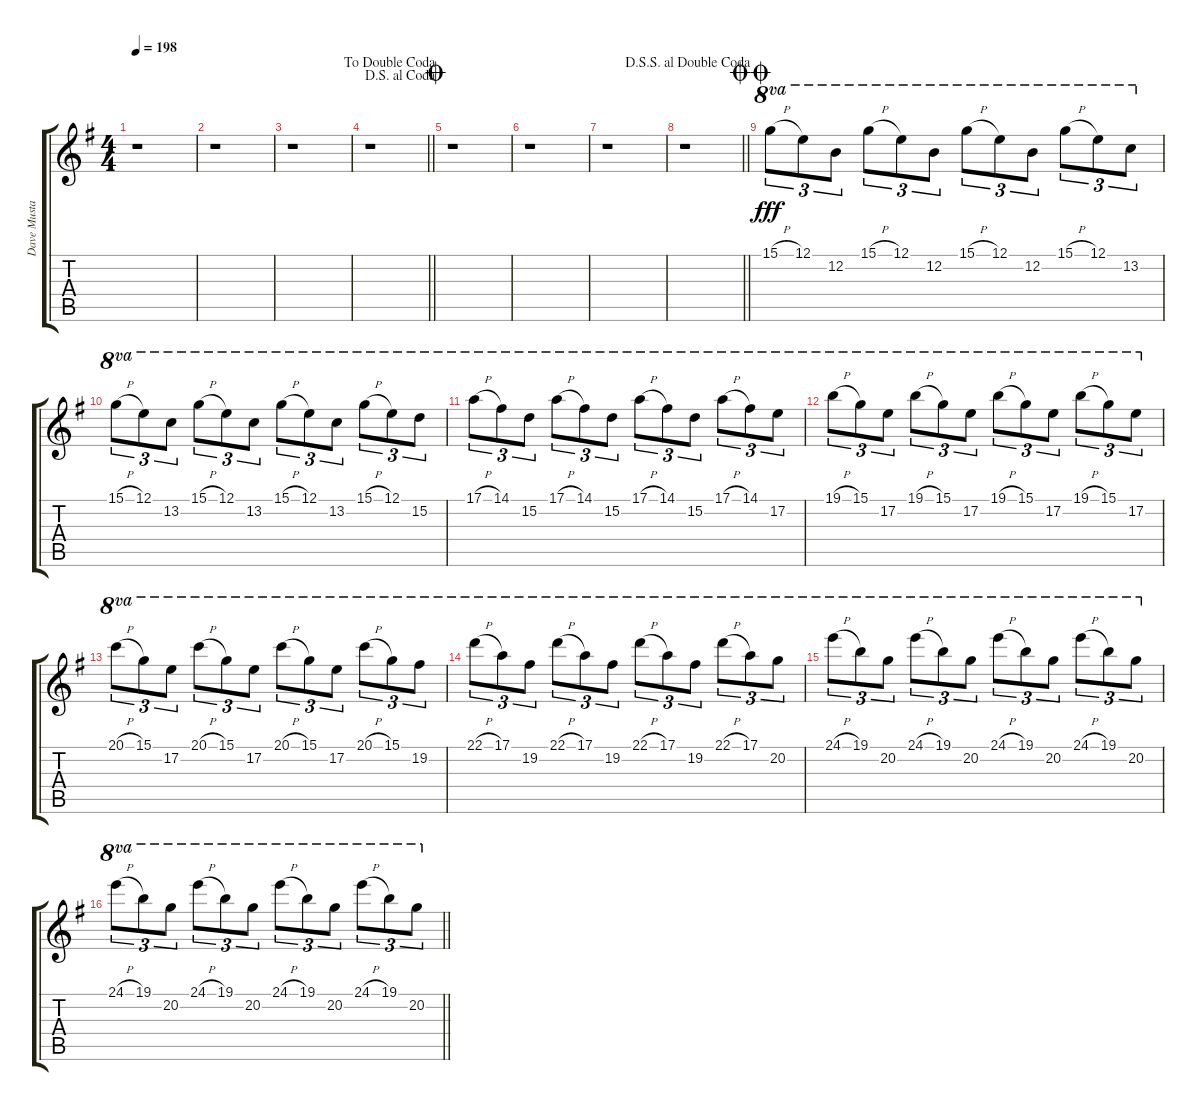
\track ("Dave Mustaine" "Dave Musta") {instrument overdrivenguitar}
\staff {score tabs}
\tuning (E4 B3 G3 D3 A2 E2) {hide}
\ts (4 4)
\tempo 198
\clef g2
\ks g
r.1{dy fff} |
r.1 |
r.1 |
\jump dalsegnoalcoda
\jump dadoublecoda
\barLineRight lightlight
r.1 |
\jump coda
r.1 |
r.1 |
r.1 |
\jump dalsegnosegnoaldoublecoda
\barLineRight lightlight
r.1 |
\jump doublecoda
15.1{h}.8{tu (3 2) ot 8va} 12.1.8{tu (3 2) ot 8va} 12.2.8{tu (3 2) ot 8va} 15.1{h}.8{tu (3 2) ot 8va} 12.1.8{tu (3 2) ot 8va} 12.2.8{tu (3 2) ot 8va} 15.1{h}.8{tu (3 2) ot 8va} 12.1.8{tu (3 2) ot 8va} 12.2.8{tu (3 2) ot 8va} 15.1{h}.8{tu (3 2) ot 8va} 12.1.8{tu (3 2) ot 8va} 13.2.8{tu (3 2) ot 8va} |
15.1{h}.8{tu (3 2) ot 8va} 12.1.8{tu (3 2) ot 8va} 13.2.8{tu (3 2) ot 8va} 15.1{h}.8{tu (3 2) ot 8va} 12.1.8{tu (3 2) ot 8va} 13.2.8{tu (3 2) ot 8va} 15.1{h}.8{tu (3 2) ot 8va} 12.1.8{tu (3 2) ot 8va} 13.2.8{tu (3 2) ot 8va} 15.1{h}.8{tu (3 2) ot 8va} 12.1.8{tu (3 2) ot 8va} 15.2.8{tu (3 2) ot 8va} |
17.1{h}.8{tu (3 2) ot 8va} 14.1.8{tu (3 2) ot 8va} 15.2.8{tu (3 2) ot 8va} 17.1{h}.8{tu (3 2) ot 8va} 14.1.8{tu (3 2) ot 8va} 15.2.8{tu (3 2) ot 8va} 17.1{h}.8{tu (3 2) ot 8va} 14.1.8{tu (3 2) ot 8va} 15.2.8{tu (3 2) ot 8va} 17.1{h}.8{tu (3 2) ot 8va} 14.1.8{tu (3 2) ot 8va} 17.2.8{tu (3 2) ot 8va} |
19.1{h}.8{tu (3 2) ot 8va} 15.1.8{tu (3 2) ot 8va} 17.2.8{tu (3 2) ot 8va} 19.1{h}.8{tu (3 2) ot 8va} 15.1.8{tu (3 2) ot 8va} 17.2.8{tu (3 2) ot 8va} 19.1{h}.8{tu (3 2) ot 8va} 15.1.8{tu (3 2) ot 8va} 17.2.8{tu (3 2) ot 8va} 19.1{h}.8{tu (3 2) ot 8va} 15.1.8{tu (3 2) ot 8va} 17.2.8{tu (3 2) ot 8va} |
20.1{h}.8{tu (3 2) ot 8va} 15.1.8{tu (3 2) ot 8va} 17.2.8{tu (3 2) ot 8va} 20.1{h}.8{tu (3 2) ot 8va} 15.1.8{tu (3 2) ot 8va} 17.2.8{tu (3 2) ot 8va} 20.1{h}.8{tu (3 2) ot 8va} 15.1.8{tu (3 2) ot 8va} 17.2.8{tu (3 2) ot 8va} 20.1{h}.8{tu (3 2) ot 8va} 15.1.8{tu (3 2) ot 8va} 19.2.8{tu (3 2) ot 8va} |
22.1{h}.8{tu (3 2) ot 8va} 17.1.8{tu (3 2) ot 8va} 19.2.8{tu (3 2) ot 8va} 22.1{h}.8{tu (3 2) ot 8va} 17.1.8{tu (3 2) ot 8va} 19.2.8{tu (3 2) ot 8va} 22.1{h}.8{tu (3 2) ot 8va} 17.1.8{tu (3 2) ot 8va} 19.2.8{tu (3 2) ot 8va} 22.1{h}.8{tu (3 2) ot 8va} 17.1.8{tu (3 2) ot 8va} 20.2.8{tu (3 2) ot 8va} |
24.1{h}.8{tu (3 2) ot 8va} 19.1.8{tu (3 2) ot 8va} 20.2.8{tu (3 2) ot 8va} 24.1{h}.8{tu (3 2) ot 8va} 19.1.8{tu (3 2) ot 8va} 20.2.8{tu (3 2) ot 8va} 24.1{h}.8{tu (3 2) ot 8va} 19.1.8{tu (3 2) ot 8va} 20.2.8{tu (3 2) ot 8va} 24.1{h}.8{tu (3 2) ot 8va} 19.1.8{tu (3 2) ot 8va} 20.2.8{tu (3 2) ot 8va} |
\barLineRight lightlight
24.1{h}.8{tu (3 2) ot 8va} 19.1.8{tu (3 2) ot 8va} 20.2.8{tu (3 2) ot 8va} 24.1{h}.8{tu (3 2) ot 8va} 19.1.8{tu (3 2) ot 8va} 20.2.8{tu (3 2) ot 8va} 24.1{h}.8{tu (3 2) ot 8va} 19.1.8{tu (3 2) ot 8va} 20.2.8{tu (3 2) ot 8va} 24.1{h}.8{tu (3 2) ot 8va} 19.1.8{tu (3 2) ot 8va} 20.2.8{tu (3 2) ot 8va}
